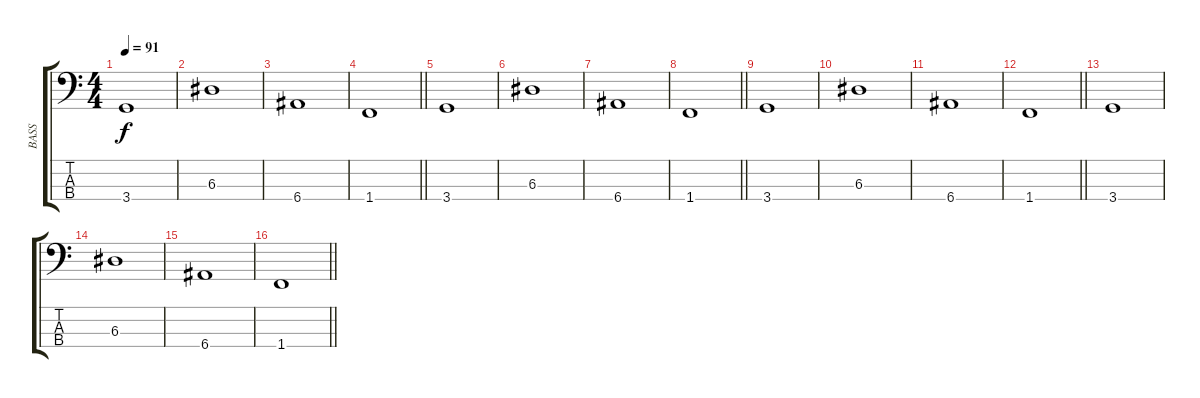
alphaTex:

\track ("BASS" "BASS") {instrument fretlessbass}
\staff {score tabs}
\tuning (G2 D2 A1 E1) {hide}
\ts (4 4)
\section ("" "")
\tempo 91
\clef f4
\ks c
3.4.1{dy f} |
6.3.1 |
6.4.1 |
\barLineRight lightlight
1.4.1 |
3.4.1 |
6.3.1 |
6.4.1 |
\barLineRight lightlight
1.4.1 |
\section ("" "")
3.4.1 |
6.3.1 |
6.4.1 |
\barLineRight lightlight
1.4.1 |
3.4.1 |
6.3.1 |
6.4.1 |
\barLineRight lightlight
1.4.1
